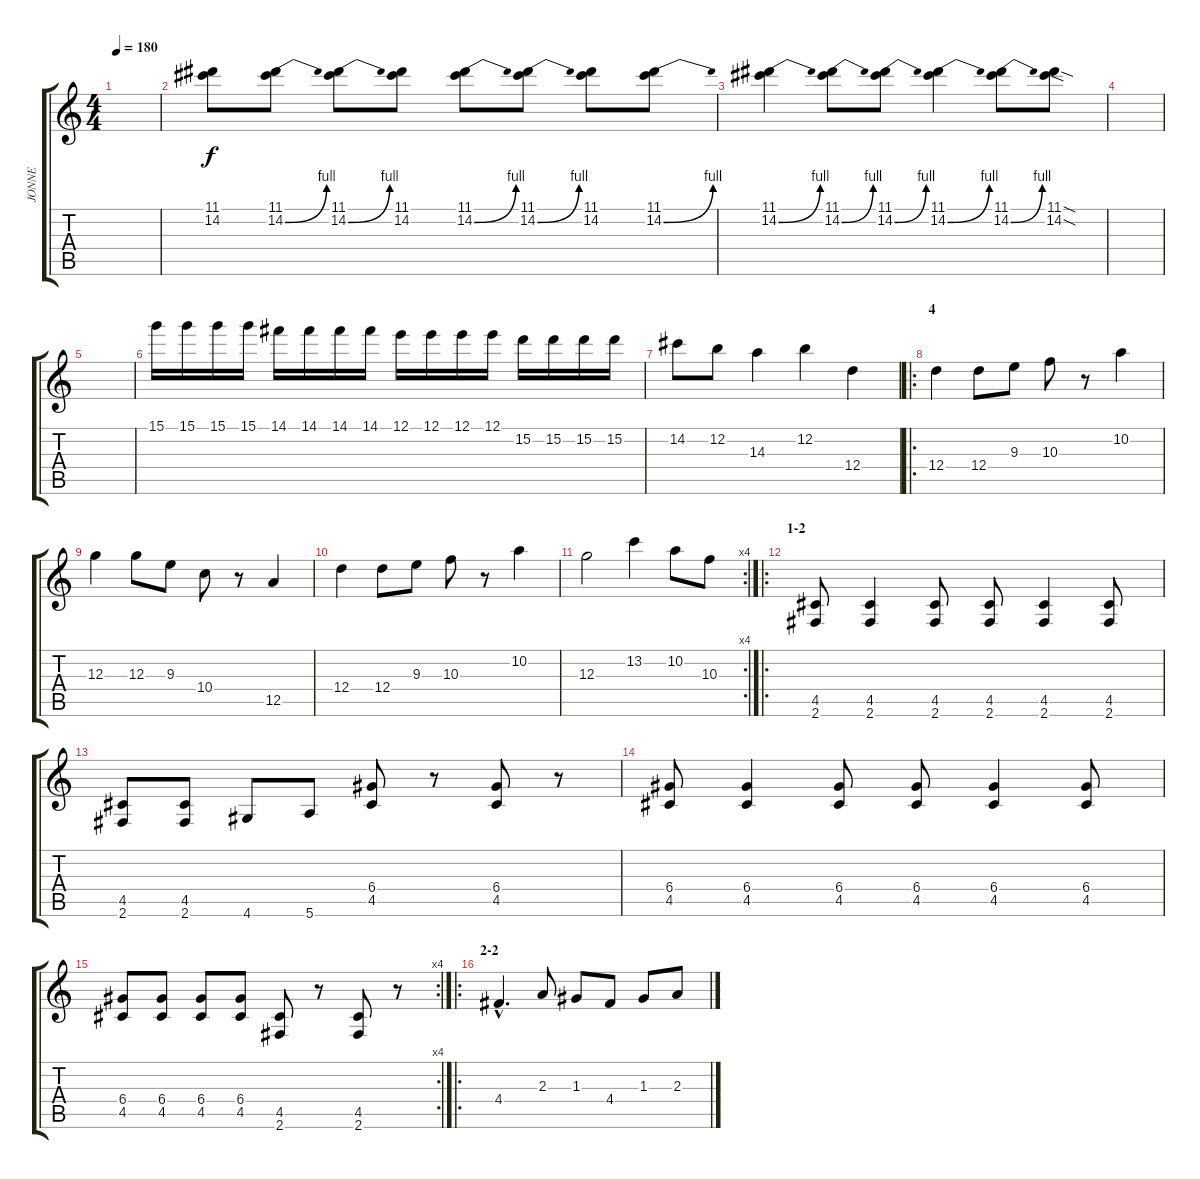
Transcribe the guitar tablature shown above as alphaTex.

\track ("JONNE" "JONNE") {instrument distortionguitar}
\staff {score tabs}
\tuning (E4 B3 G3 D3 A2 E2) {hide}
\ts (4 4)
\tempo 180
\clef g2
\ks c
|
(11.1 14.2).8 (11.1 14.2{be (bend 0 0 60 4)}).8 (11.1 14.2{be (bend 0 0 60 4)}).8 (11.1 14.2).8 (11.1 14.2{be (bend 0 0 60 4)}).8 (11.1 14.2{be (bend 0 0 60 4)}).8 (11.1 14.2).8 (11.1 14.2{be (bend 0 0 60 4)}).8 |
(11.1 14.2{be (bend 0 0 60 4)}).4 (11.1 14.2{be (bend 0 0 60 4)}).8 (11.1 14.2{be (bend 0 0 60 4)}).8 (11.1 14.2{be (bend 0 0 60 4)}).4 (11.1 14.2{be (bend 0 0 60 4)}).8 (11.1{sod} 14.2{sod}).8 |
|
|
15.1.16 15.1.16 15.1.16 15.1.16 14.1.16 14.1.16 14.1.16 14.1.16 12.1.16 12.1.16 12.1.16 12.1.16 15.2.16 15.2.16 15.2.16 15.2.16 |
14.2.8 12.2.8 14.3.4 12.2.4 12.4.4 |
\ro
\section ("" "4")
12.4.4 12.4.8 9.3.8 10.3.8 r.8 10.2.4 |
12.3.4 12.3.8 9.3.8 10.4.8 r.8 12.5.4 |
12.4.4 12.4.8 9.3.8 10.3.8 r.8 10.2.4 |
\rc 4
12.3.2 13.2.4 10.2.8 10.3.8 |
\ro
\section ("" "1-2")
(4.5 2.6).8 (4.5 2.6).4 (4.5 2.6).8 (4.5 2.6).8 (4.5 2.6).4 (4.5 2.6).8 |
(4.5 2.6).8 (4.5 2.6).8 4.6.8 5.6.8 (6.4 4.5).8 r.8 (6.4 4.5).8 r.8 |
(6.4 4.5).8 (6.4 4.5).4 (6.4 4.5).8 (6.4 4.5).8 (6.4 4.5).4 (6.4 4.5).8 |
\rc 4
(6.4 4.5).8 (6.4 4.5).8 (6.4 4.5).8 (6.4 4.5).8 (4.5 2.6).8 r.8 (4.5 2.6).8 r.8 |
\ro
\section ("" "2-2")
4.4{hac}.4{d} 2.3.8 1.3.8 4.4.8 1.3.8 2.3.8
